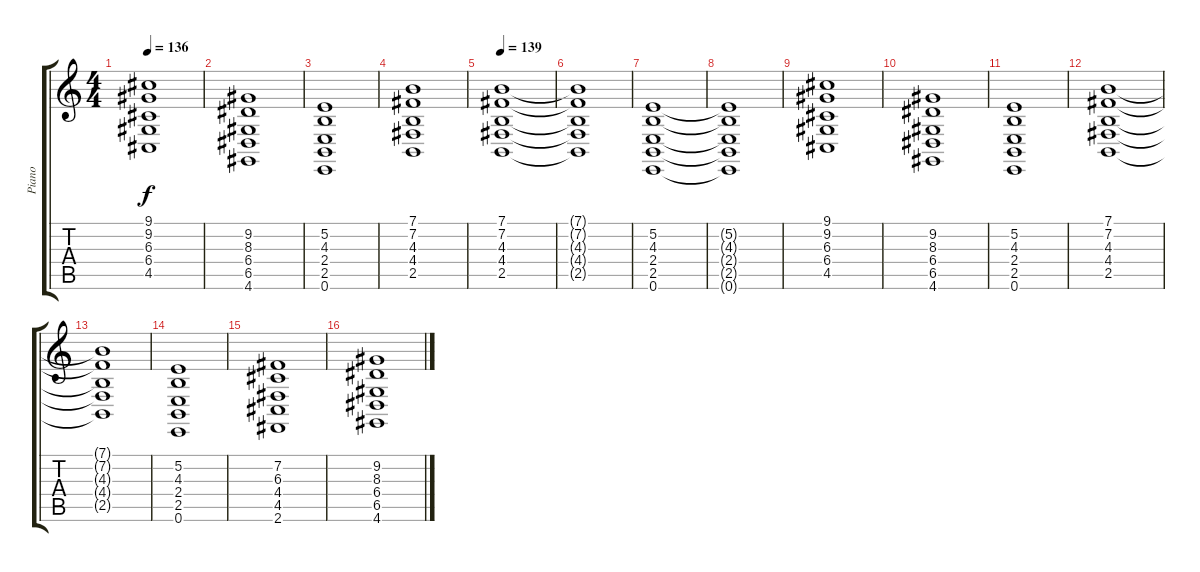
\track ("Piano" "Piano") {instrument electricgrandpiano}
\staff {score tabs}
\tuning (E4 B3 G3 D3 A2 E2) {hide}
\ts (4 4)
\tempo 136
\clef g2
\ks c
(9.1 9.2 6.3 6.4 4.5).1{dy f} |
(9.2 8.3 6.4 6.5 4.6).1 |
(5.2 4.3 2.4 2.5 0.6).1 |
(7.1 7.2 4.3 4.4 2.5).1 |
\tempo 139
(7.1 7.2 4.3 4.4 2.5).1 |
(7.1{t} 7.2{t} 4.3{t} 4.4{t} 2.5{t}).1 |
(5.2 4.3 2.4 2.5 0.6).1 |
(5.2{t} 4.3{t} 2.4{t} 2.5{t} 0.6{t}).1 |
(9.1 9.2 6.3 6.4 4.5).1 |
(9.2 8.3 6.4 6.5 4.6).1 |
(5.2 4.3 2.4 2.5 0.6).1 |
(7.1 7.2 4.3 4.4 2.5).1 |
(7.1{t} 7.2{t} 4.3{t} 4.4{t} 2.5{t}).1 |
(5.2 4.3 2.4 2.5 0.6).1 |
(7.2 6.3 4.4 4.5 2.6).1 |
(9.2 8.3 6.4 6.5 4.6).1
